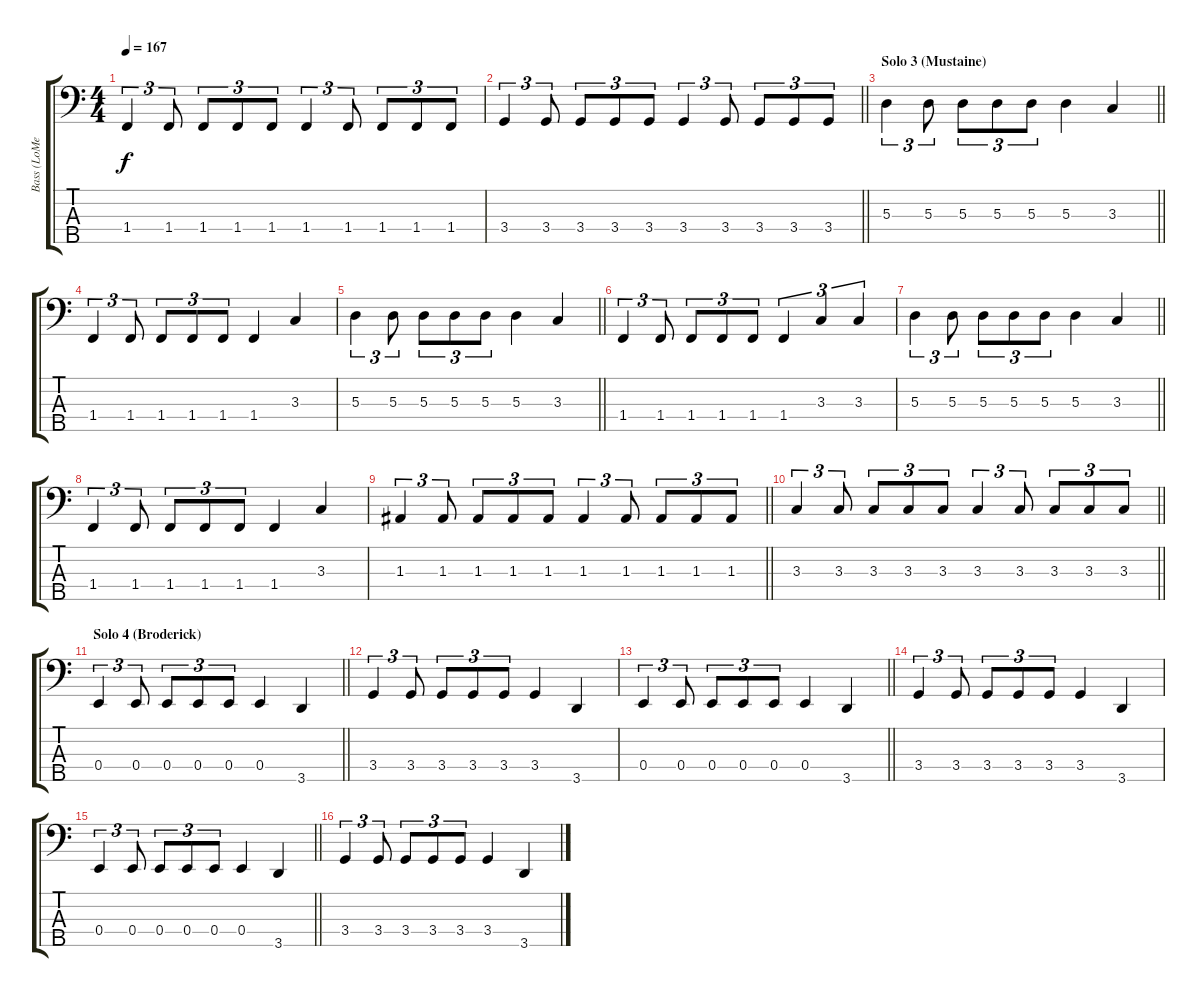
\track ("Bass (LoMenzo)" "Bass (LoMe") {instrument electricbassfinger}
\staff {score tabs}
\tuning (G2 D2 A1 E1 B0) {hide}
\ts (4 4)
\tempo 167
\clef f4
\ks c
1.4.4{tu (3 2) dy f} 1.4.8{tu (3 2)} 1.4.8{tu (3 2)} 1.4.8{tu (3 2)} 1.4.8{tu (3 2)} 1.4.4{tu (3 2)} 1.4.8{tu (3 2)} 1.4.8{tu (3 2)} 1.4.8{tu (3 2)} 1.4.8{tu (3 2)} |
\barLineRight lightlight
3.4.4{tu (3 2)} 3.4.8{tu (3 2)} 3.4.8{tu (3 2)} 3.4.8{tu (3 2)} 3.4.8{tu (3 2)} 3.4.4{tu (3 2)} 3.4.8{tu (3 2)} 3.4.8{tu (3 2)} 3.4.8{tu (3 2)} 3.4.8{tu (3 2)} |
\section ("" "Solo 3 (Mustaine)")
\barLineRight lightlight
5.3.4{tu (3 2)} 5.3.8{tu (3 2)} 5.3.8{tu (3 2)} 5.3.8{tu (3 2)} 5.3.8{tu (3 2)} 5.3.4 3.3.4 |
1.4.4{tu (3 2)} 1.4.8{tu (3 2)} 1.4.8{tu (3 2)} 1.4.8{tu (3 2)} 1.4.8{tu (3 2)} 1.4.4 3.3.4 |
\barLineRight lightlight
5.3.4{tu (3 2)} 5.3.8{tu (3 2)} 5.3.8{tu (3 2)} 5.3.8{tu (3 2)} 5.3.8{tu (3 2)} 5.3.4 3.3.4 |
1.4.4{tu (3 2)} 1.4.8{tu (3 2)} 1.4.8{tu (3 2)} 1.4.8{tu (3 2)} 1.4.8{tu (3 2)} 1.4.4{tu (3 2)} 3.3.4{tu (3 2)} 3.3.4{tu (3 2)} |
\barLineRight lightlight
5.3.4{tu (3 2)} 5.3.8{tu (3 2)} 5.3.8{tu (3 2)} 5.3.8{tu (3 2)} 5.3.8{tu (3 2)} 5.3.4 3.3.4 |
1.4.4{tu (3 2)} 1.4.8{tu (3 2)} 1.4.8{tu (3 2)} 1.4.8{tu (3 2)} 1.4.8{tu (3 2)} 1.4.4 3.3.4 |
\barLineRight lightlight
1.3.4{tu (3 2)} 1.3.8{tu (3 2)} 1.3.8{tu (3 2)} 1.3.8{tu (3 2)} 1.3.8{tu (3 2)} 1.3.4{tu (3 2)} 1.3.8{tu (3 2)} 1.3.8{tu (3 2)} 1.3.8{tu (3 2)} 1.3.8{tu (3 2)} |
\barLineRight lightlight
3.3.4{tu (3 2)} 3.3.8{tu (3 2)} 3.3.8{tu (3 2)} 3.3.8{tu (3 2)} 3.3.8{tu (3 2)} 3.3.4{tu (3 2)} 3.3.8{tu (3 2)} 3.3.8{tu (3 2)} 3.3.8{tu (3 2)} 3.3.8{tu (3 2)} |
\section ("" "Solo 4 (Broderick)")
\barLineRight lightlight
0.4.4{tu (3 2)} 0.4.8{tu (3 2)} 0.4.8{tu (3 2)} 0.4.8{tu (3 2)} 0.4.8{tu (3 2)} 0.4.4 3.5.4 |
3.4.4{tu (3 2)} 3.4.8{tu (3 2)} 3.4.8{tu (3 2)} 3.4.8{tu (3 2)} 3.4.8{tu (3 2)} 3.4.4 3.5.4 |
\barLineRight lightlight
0.4.4{tu (3 2)} 0.4.8{tu (3 2)} 0.4.8{tu (3 2)} 0.4.8{tu (3 2)} 0.4.8{tu (3 2)} 0.4.4 3.5.4 |
3.4.4{tu (3 2)} 3.4.8{tu (3 2)} 3.4.8{tu (3 2)} 3.4.8{tu (3 2)} 3.4.8{tu (3 2)} 3.4.4 3.5.4 |
\barLineRight lightlight
0.4.4{tu (3 2)} 0.4.8{tu (3 2)} 0.4.8{tu (3 2)} 0.4.8{tu (3 2)} 0.4.8{tu (3 2)} 0.4.4 3.5.4 |
3.4.4{tu (3 2)} 3.4.8{tu (3 2)} 3.4.8{tu (3 2)} 3.4.8{tu (3 2)} 3.4.8{tu (3 2)} 3.4.4 3.5.4
